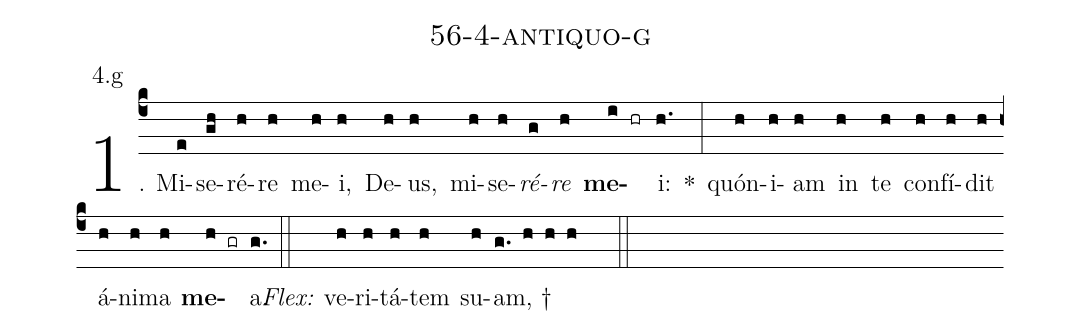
name: 56-4-antiquo-g;
annotation: 4.g;
%%
(c4)1. Mi(e)se(gh)ré(h)re(h) me(h)i,(h) De(h)us,(h) mi(h)se(h)<i>ré</i>(g)<i>re</i>(h) <b>me</b>(i hr)i:(h.) *(:) quón(h)i(h)am(h) in(h) te(h) con(h)fí(h)dit(h) á(h)ni(h)ma(h) <b>me</b>(h gr)a.(g.) (::)
<i>Flex:</i>()  ve(h)ri(h)tá(h)tem(h) su(h)am, †(g. h h h  ::)
